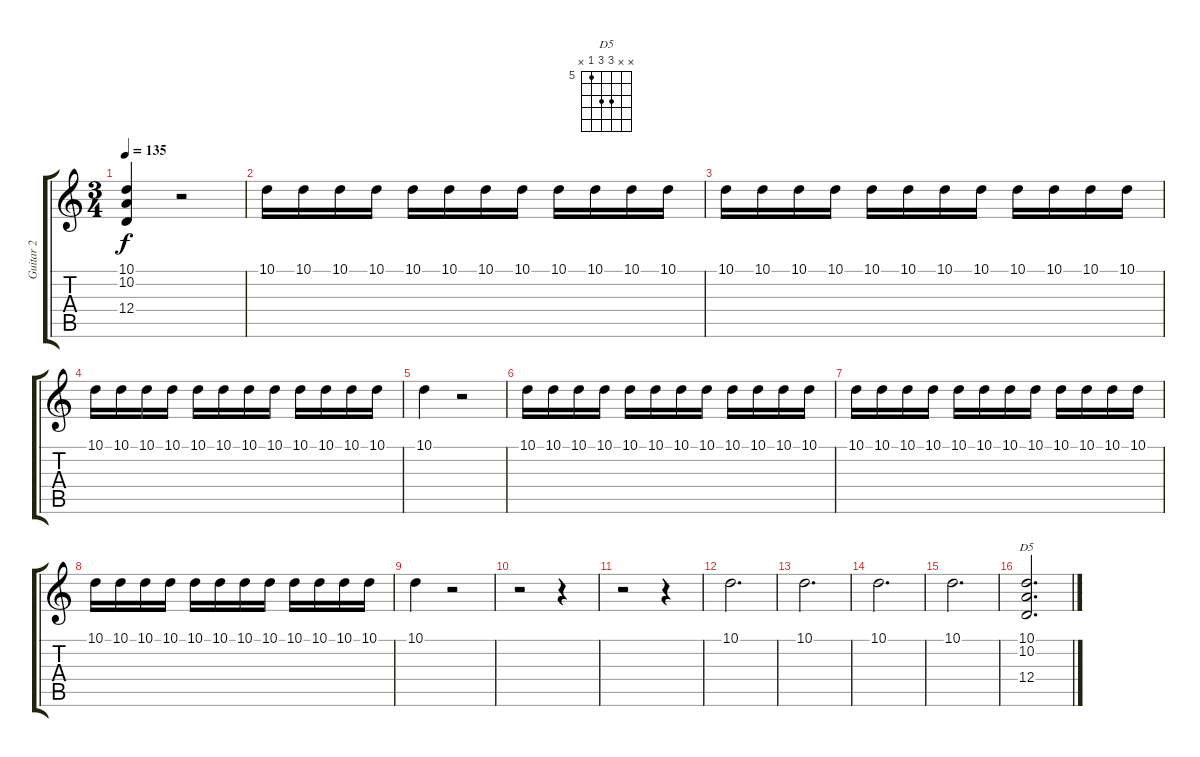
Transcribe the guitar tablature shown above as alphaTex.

\track ("Guitar 2" "Guitar 2") {instrument stringensemble1}
\staff {score tabs}
\tuning (E4 B3 G3 D3 A2 E2) {hide}
\chord ("D5" x x 7 7 5 x) {firstfret 5}
\ts (3 4)
\tempo 135
\clef g2
\ks c
(10.1 10.2 12.4).4{dy f} r.2 |
10.1.16 10.1.16 10.1.16 10.1.16 10.1.16 10.1.16 10.1.16 10.1.16 10.1.16 10.1.16 10.1.16 10.1.16 |
10.1.16 10.1.16 10.1.16 10.1.16 10.1.16 10.1.16 10.1.16 10.1.16 10.1.16 10.1.16 10.1.16 10.1.16 |
10.1.16 10.1.16 10.1.16 10.1.16 10.1.16 10.1.16 10.1.16 10.1.16 10.1.16 10.1.16 10.1.16 10.1.16 |
10.1.4 r.2 |
10.1.16 10.1.16 10.1.16 10.1.16 10.1.16 10.1.16 10.1.16 10.1.16 10.1.16 10.1.16 10.1.16 10.1.16 |
10.1.16 10.1.16 10.1.16 10.1.16 10.1.16 10.1.16 10.1.16 10.1.16 10.1.16 10.1.16 10.1.16 10.1.16 |
10.1.16 10.1.16 10.1.16 10.1.16 10.1.16 10.1.16 10.1.16 10.1.16 10.1.16 10.1.16 10.1.16 10.1.16 |
10.1.4 r.2 |
r.2 r.4 |
r.2 r.4 |
10.1.2{d} |
10.1.2{d} |
10.1.2{d} |
10.1.2{d} |
(10.1 10.2 12.4).2{d ch "D5"}
